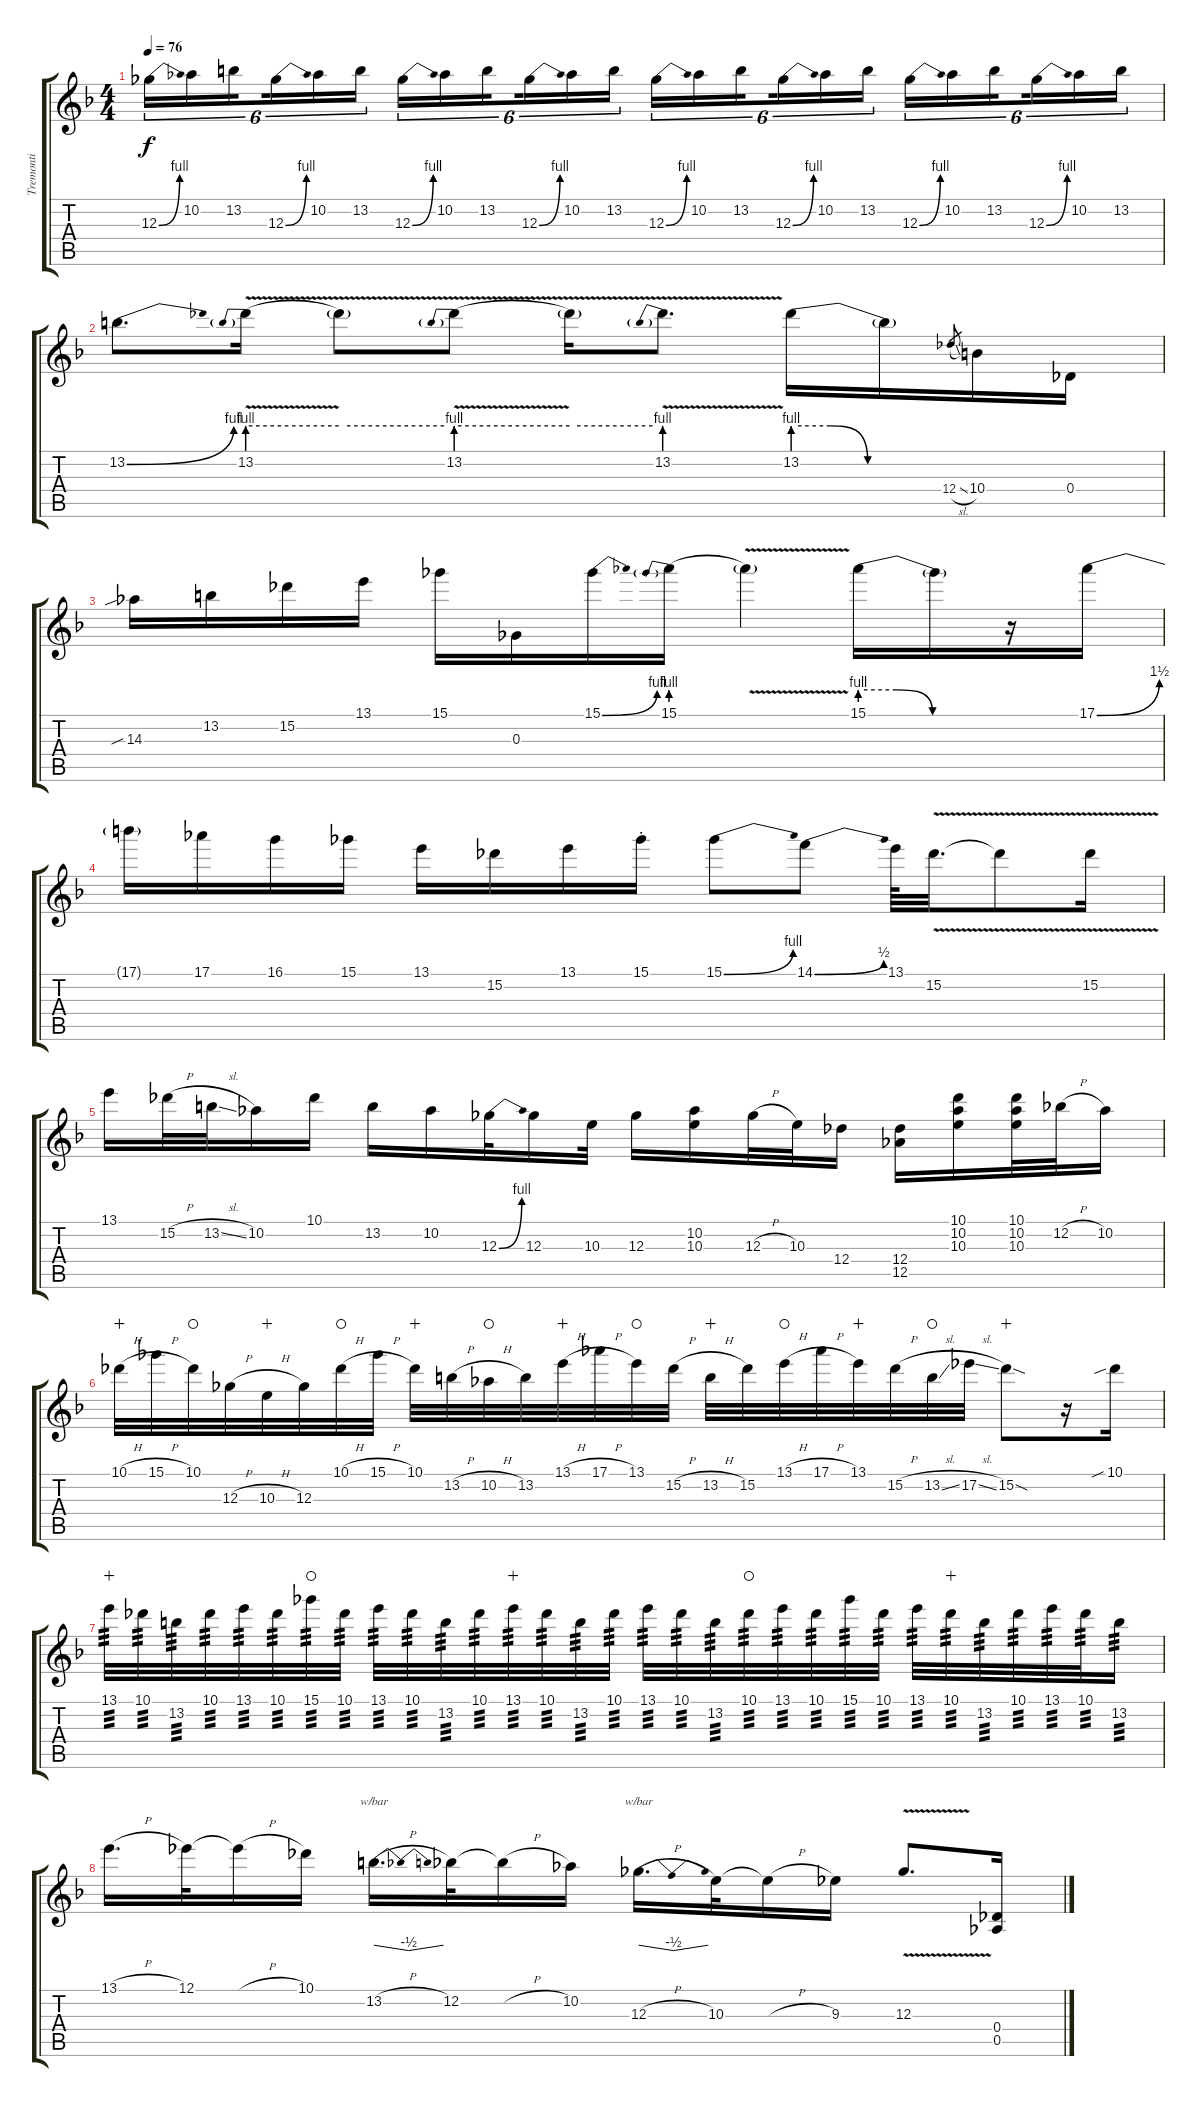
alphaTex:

\track ("Tremonti" "Tremonti") {instrument distortionguitar}
\staff {score tabs}
\tuning (Eb4 Bb3 Gb3 Db3 Ab2 Db2) {hide}
\ts (4 4)
\tempo 76
\clef g2
\ks f
12.3{be (bend 0 0 60 4)}.16{tu (6 4) dy f} 10.2.16{tu (6 4)} 13.2.16{tu (6 4) beam splitsecondary} 12.3{be (bend 0 0 60 4)}.16{tu (6 4)} 10.2.16{tu (6 4)} 13.2.16{tu (6 4)} 12.3{be (bend 0 0 60 4)}.16{tu (6 4)} 10.2.16{tu (6 4)} 13.2.16{tu (6 4) beam splitsecondary} 12.3{be (bend 0 0 60 4)}.16{tu (6 4)} 10.2.16{tu (6 4)} 13.2.16{tu (6 4)} 12.3{be (bend 0 0 60 4)}.16{tu (6 4)} 10.2.16{tu (6 4)} 13.2.16{tu (6 4) beam splitsecondary} 12.3{be (bend 0 0 60 4)}.16{tu (6 4)} 10.2.16{tu (6 4)} 13.2.16{tu (6 4)} 12.3{be (bend 0 0 60 4)}.16{tu (6 4)} 10.2.16{tu (6 4)} 13.2.16{tu (6 4) beam splitsecondary} 12.3{be (bend 0 0 60 4)}.16{tu (6 4)} 10.2.16{tu (6 4)} 13.2.16{tu (6 4)} |
13.2{be (bend 0 0 60 4)}.8{d} 13.2{be (prebend 0 4 60 4) v}.16 13.2{be (hold 0 4 60 4) v t}.8 13.2{be (prebend 0 4 60 4) v}.8 13.2{be (hold 0 4 60 4) v t}.16 13.2{be (prebend 0 4 60 4) v}.8{d} 13.2{be (custom 0 4 15 4 30 0 60 0)}.16 13.2{t}.16 12.4{sl}.8{gr} 10.4.16 0.4.16 |
14.3{sib}.16 13.2.16 15.2.16 13.1.16 15.1.16 0.3.16 15.1{be (bend 0 0 60 4)}.16 15.1{be (prebend 0 4 60 4)}.16 15.1{v t}.4 15.1{be (custom 0 4 15 4 30 0 60 0)}.16 15.1{t}.16 r.16 17.1{be (bend 0 0 60 6)}.16 |
17.1{t}.16 17.1.16 16.1.16 15.1.16 13.1.16 15.2.16 13.1.16 15.1{st}.16 15.1{be (bend 0 0 60 4)}.8 14.1{be (bend 0 0 60 2)}.8 13.1.64 15.2{v}.32{d} 15.2{v t}.8 15.2{v}.16 |
13.1.16 15.2{h}.32 13.2{sl}.32 10.2.16 10.1.16 13.2.16 10.2.16 12.3{be (bend 0 0 60 4)}.32 12.3.16 10.3.32 12.3.16 (10.2 10.3).16 12.3{h}.32 10.3.32 12.4.16 (12.4 12.5).16 (10.1 10.2 10.3).16 (10.1 10.2 10.3).32 12.2{h}.32 10.2.16 |
10.1{h}.32{wahc} 15.1{h}.32 10.1.32{waho} 12.3{h}.32 10.3{h}.32{wahc} 12.3.32 10.1{h}.32{waho} 15.1{h}.32 10.1.32{wahc} 13.2{h}.32 10.2{h}.32{waho} 13.2.32 13.1{h}.32{wahc} 17.1{h}.32 13.1.32{waho} 15.2{h}.32 13.2{h}.32{wahc} 15.2.32 13.1{h}.32{waho} 17.1{h}.32 13.1.32{wahc} 15.2{h}.32 13.2{sl}.32{waho} 17.2{sl}.32 15.2{sod}.8{wahc} r.16 10.1{sib}.16 |
13.1.32{tp 3 wahc} 10.1.32{tp 3} 13.2.32{tp 3} 10.1.32{tp 3} 13.1.32{tp 3} 10.1.32{tp 3} 15.1.32{tp 3 waho} 10.1.32{tp 3} 13.1.32{tp 3} 10.1.32{tp 3} 13.2.32{tp 3} 10.1.32{tp 3} 13.1.32{tp 3 wahc} 10.1.32{tp 3} 13.2.32{tp 3} 10.1.32{tp 3} 13.1.32{tp 3} 10.1.32{tp 3} 13.2.32{tp 3} 10.1.32{tp 3 waho} 13.1.32{tp 3} 10.1.32{tp 3} 15.1.32{tp 3} 10.1.32{tp 3} 13.1.32{tp 3} 10.1.32{tp 3 wahc} 13.2.32{tp 3} 10.1.32{tp 3} 13.1.32{tp 3} 10.1.32{tp 3} 13.2.16{tp 3} |
13.1{h}.16{d} 12.1.32 12.1{h t}.16 10.1.16 13.2{h}.16{d tbe (dip default 0 0 30 -2 60 0)} 12.2.32 12.2{h t}.16 10.2.16 12.3{h}.16{d tbe (dip default 0 0 30 -2 60 0)} 10.3.32 10.3{h t}.16 9.3.16 12.3{v}.8{d} (0.4 0.5).16
